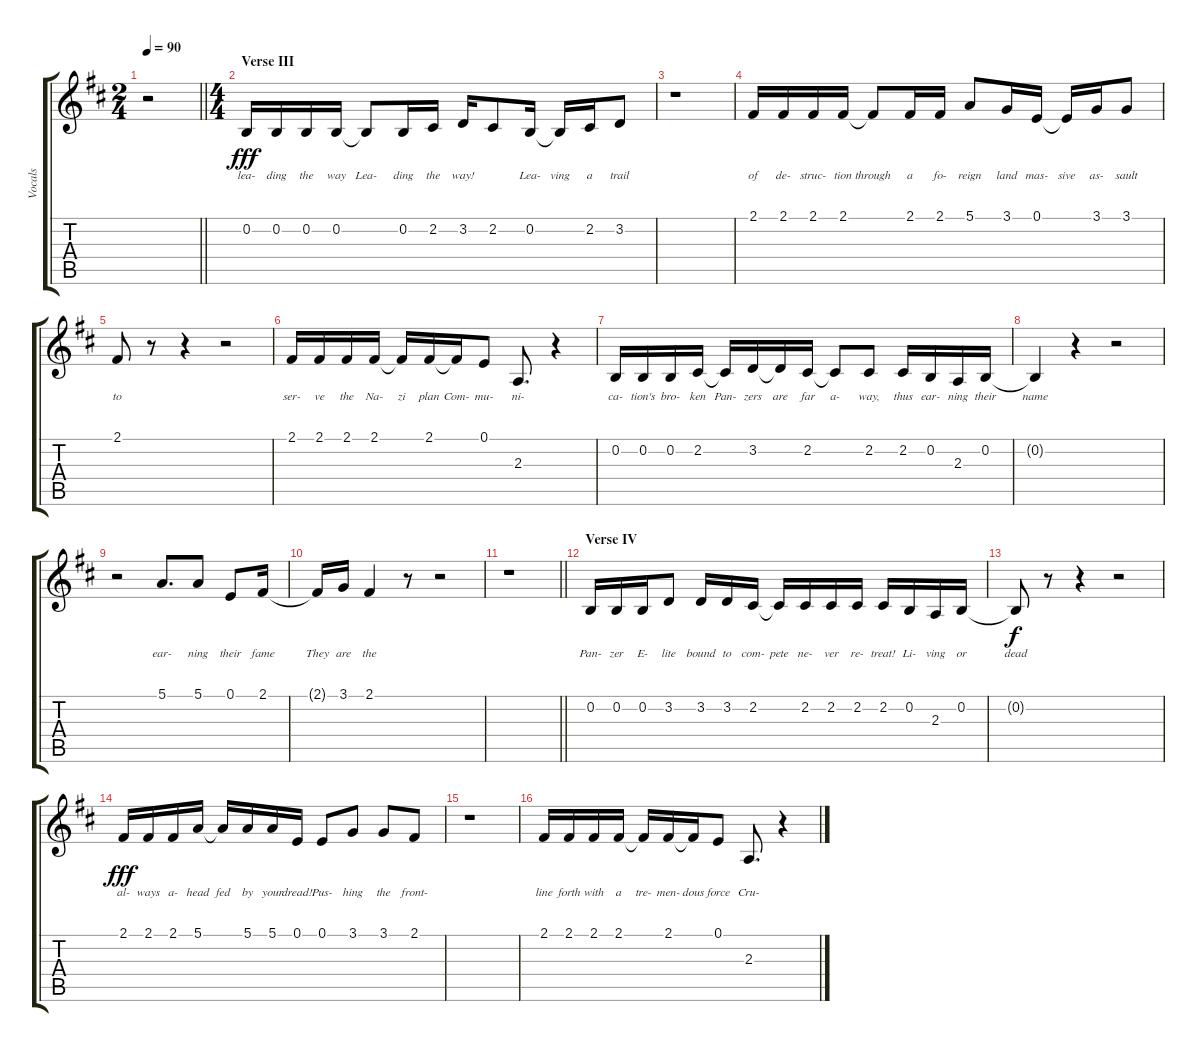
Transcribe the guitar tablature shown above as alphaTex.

\track ("Vocals" "Vocals") {instrument tenorsax}
\staff {score tabs}
\tuning (E4 B3 G3 D3 A2 E2) {hide}
\ts (2 4)
\tempo 90
\clef g2
\barLineRight lightlight
\ks bminor
r.2{dy fff} |
\ts (4 4)
\section ("" "Verse III")
0.2.16{lyrics (0 "lea-") lyrics (1 "") lyrics (2 "") lyrics (3 "") lyrics (4 "")} 0.2.16{lyrics (0 "ding") lyrics (1 "") lyrics (2 "") lyrics (3 "") lyrics (4 "")} 0.2.16{lyrics (0 "the") lyrics (1 "") lyrics (2 "") lyrics (3 "") lyrics (4 "")} 0.2.16{lyrics (0 "way") lyrics (1 "") lyrics (2 "") lyrics (3 "") lyrics (4 "")} 0.2{t}.8{lyrics (0 "Lea-") lyrics (1 "") lyrics (2 "") lyrics (3 "") lyrics (4 "")} 0.2.16{lyrics (0 "ding") lyrics (1 "") lyrics (2 "") lyrics (3 "") lyrics (4 "")} 2.2.16{lyrics (0 "the") lyrics (1 "") lyrics (2 "") lyrics (3 "") lyrics (4 "")} 3.2.16{lyrics (0 "way!") lyrics (1 "") lyrics (2 "") lyrics (3 "") lyrics (4 "")} 2.2.8{lyrics (0 "") lyrics (1 "") lyrics (2 "") lyrics (3 "") lyrics (4 "")} 0.2.16{lyrics (0 "Lea-") lyrics (1 "") lyrics (2 "") lyrics (3 "") lyrics (4 "")} 0.2{t}.16{lyrics (0 "ving") lyrics (1 "") lyrics (2 "") lyrics (3 "") lyrics (4 "")} 2.2.16{lyrics (0 "a") lyrics (1 "") lyrics (2 "") lyrics (3 "") lyrics (4 "")} 3.2.8{lyrics (0 "trail") lyrics (1 "") lyrics (2 "") lyrics (3 "") lyrics (4 "")} |
r.1 |
2.1.16{lyrics (0 "of") lyrics (1 "") lyrics (2 "") lyrics (3 "") lyrics (4 "")} 2.1.16{lyrics (0 "de-") lyrics (1 "") lyrics (2 "") lyrics (3 "") lyrics (4 "")} 2.1.16{lyrics (0 "struc-") lyrics (1 "") lyrics (2 "") lyrics (3 "") lyrics (4 "")} 2.1.16{lyrics (0 "tion") lyrics (1 "") lyrics (2 "") lyrics (3 "") lyrics (4 "")} 2.1{t}.8{lyrics (0 "through") lyrics (1 "") lyrics (2 "") lyrics (3 "") lyrics (4 "")} 2.1.16{lyrics (0 "a") lyrics (1 "") lyrics (2 "") lyrics (3 "") lyrics (4 "")} 2.1.16{lyrics (0 "fo-") lyrics (1 "") lyrics (2 "") lyrics (3 "") lyrics (4 "")} 5.1.8{lyrics (0 "reign") lyrics (1 "") lyrics (2 "") lyrics (3 "") lyrics (4 "")} 3.1.16{lyrics (0 "land") lyrics (1 "") lyrics (2 "") lyrics (3 "") lyrics (4 "")} 0.1.16{lyrics (0 "mas-") lyrics (1 "") lyrics (2 "") lyrics (3 "") lyrics (4 "")} 0.1{t}.16{lyrics (0 "sive") lyrics (1 "") lyrics (2 "") lyrics (3 "") lyrics (4 "")} 3.1.16{lyrics (0 "as-") lyrics (1 "") lyrics (2 "") lyrics (3 "") lyrics (4 "")} 3.1.8{lyrics (0 "sault") lyrics (1 "") lyrics (2 "") lyrics (3 "") lyrics (4 "")} |
2.1.8{lyrics (0 "to") lyrics (1 "") lyrics (2 "") lyrics (3 "") lyrics (4 "")} r.8 r.4 r.2 |
2.1.16{lyrics (0 "ser-") lyrics (1 "") lyrics (2 "") lyrics (3 "") lyrics (4 "")} 2.1.16{lyrics (0 "ve") lyrics (1 "") lyrics (2 "") lyrics (3 "") lyrics (4 "")} 2.1.16{lyrics (0 "the") lyrics (1 "") lyrics (2 "") lyrics (3 "") lyrics (4 "")} 2.1.16{lyrics (0 "Na-") lyrics (1 "") lyrics (2 "") lyrics (3 "") lyrics (4 "")} 2.1{t}.16{lyrics (0 "zi") lyrics (1 "") lyrics (2 "") lyrics (3 "") lyrics (4 "")} 2.1.16{lyrics (0 "plan") lyrics (1 "") lyrics (2 "") lyrics (3 "") lyrics (4 "")} 2.1{t}.16{lyrics (0 "Com-") lyrics (1 "") lyrics (2 "") lyrics (3 "") lyrics (4 "")} 0.1.8{lyrics (0 "mu-") lyrics (1 "") lyrics (2 "") lyrics (3 "") lyrics (4 "")} 2.3.8{d lyrics (0 "ni-") lyrics (1 "") lyrics (2 "") lyrics (3 "") lyrics (4 "")} r.4 |
0.2.16{lyrics (0 "ca-") lyrics (1 "") lyrics (2 "") lyrics (3 "") lyrics (4 "")} 0.2.16{lyrics (0 "tion's") lyrics (1 "") lyrics (2 "") lyrics (3 "") lyrics (4 "")} 0.2.16{lyrics (0 "bro-") lyrics (1 "") lyrics (2 "") lyrics (3 "") lyrics (4 "")} 2.2.16{lyrics (0 "ken") lyrics (1 "") lyrics (2 "") lyrics (3 "") lyrics (4 "")} 2.2{t}.16{lyrics (0 "Pan-") lyrics (1 "") lyrics (2 "") lyrics (3 "") lyrics (4 "")} 3.2.16{lyrics (0 "zers") lyrics (1 "") lyrics (2 "") lyrics (3 "") lyrics (4 "")} 3.2{t}.16{lyrics (0 "are") lyrics (1 "") lyrics (2 "") lyrics (3 "") lyrics (4 "")} 2.2.16{lyrics (0 "far") lyrics (1 "") lyrics (2 "") lyrics (3 "") lyrics (4 "")} 2.2{t}.8{lyrics (0 "a-") lyrics (1 "") lyrics (2 "") lyrics (3 "") lyrics (4 "")} 2.2.8{lyrics (0 "way,") lyrics (1 "") lyrics (2 "") lyrics (3 "") lyrics (4 "")} 2.2.16{lyrics (0 "thus") lyrics (1 "") lyrics (2 "") lyrics (3 "") lyrics (4 "")} 0.2.16{lyrics (0 "ear-") lyrics (1 "") lyrics (2 "") lyrics (3 "") lyrics (4 "")} 2.3.16{lyrics (0 "ning") lyrics (1 "") lyrics (2 "") lyrics (3 "") lyrics (4 "")} 0.2.16{lyrics (0 "their") lyrics (1 "") lyrics (2 "") lyrics (3 "") lyrics (4 "")} |
0.2{t}.4{lyrics (0 "name") lyrics (1 "") lyrics (2 "") lyrics (3 "") lyrics (4 "")} r.4 r.2 |
r.2 5.1.8{d lyrics (0 "ear-") lyrics (1 "") lyrics (2 "") lyrics (3 "") lyrics (4 "")} 5.1.8{lyrics (0 "ning") lyrics (1 "") lyrics (2 "") lyrics (3 "") lyrics (4 "")} 0.1.8{lyrics (0 "their") lyrics (1 "") lyrics (2 "") lyrics (3 "") lyrics (4 "")} 2.1.16{lyrics (0 "fame") lyrics (1 "") lyrics (2 "") lyrics (3 "") lyrics (4 "")} |
2.1{t}.16{lyrics (0 "They") lyrics (1 "") lyrics (2 "") lyrics (3 "") lyrics (4 "")} 3.1.16{lyrics (0 "are") lyrics (1 "") lyrics (2 "") lyrics (3 "") lyrics (4 "")} 2.1.4{lyrics (0 "the") lyrics (1 "") lyrics (2 "") lyrics (3 "") lyrics (4 "")} r.8 r.2 |
\barLineRight lightlight
r.1 |
\section ("" "Verse IV")
0.2.16{lyrics (0 "Pan-") lyrics (1 "") lyrics (2 "") lyrics (3 "") lyrics (4 "")} 0.2.16{lyrics (0 "zer") lyrics (1 "") lyrics (2 "") lyrics (3 "") lyrics (4 "")} 0.2.16{lyrics (0 "E-") lyrics (1 "") lyrics (2 "") lyrics (3 "") lyrics (4 "")} 3.2.8{lyrics (0 "lite") lyrics (1 "") lyrics (2 "") lyrics (3 "") lyrics (4 "")} 3.2.16{lyrics (0 "bound") lyrics (1 "") lyrics (2 "") lyrics (3 "") lyrics (4 "")} 3.2.16{lyrics (0 "to") lyrics (1 "") lyrics (2 "") lyrics (3 "") lyrics (4 "")} 2.2.16{lyrics (0 "com-") lyrics (1 "") lyrics (2 "") lyrics (3 "") lyrics (4 "")} 2.2{t}.16{lyrics (0 "pete") lyrics (1 "") lyrics (2 "") lyrics (3 "") lyrics (4 "")} 2.2.16{lyrics (0 "ne-") lyrics (1 "") lyrics (2 "") lyrics (3 "") lyrics (4 "")} 2.2.16{lyrics (0 "ver") lyrics (1 "") lyrics (2 "") lyrics (3 "") lyrics (4 "")} 2.2.16{lyrics (0 "re-") lyrics (1 "") lyrics (2 "") lyrics (3 "") lyrics (4 "")} 2.2.16{lyrics (0 "treat!") lyrics (1 "") lyrics (2 "") lyrics (3 "") lyrics (4 "")} 0.2.16{lyrics (0 "Li-") lyrics (1 "") lyrics (2 "") lyrics (3 "") lyrics (4 "")} 2.3.16{lyrics (0 "ving") lyrics (1 "") lyrics (2 "") lyrics (3 "") lyrics (4 "")} 0.2.16{lyrics (0 "or") lyrics (1 "") lyrics (2 "") lyrics (3 "") lyrics (4 "")} |
0.2{t}.8{lyrics (0 "dead") lyrics (1 "") lyrics (2 "") lyrics (3 "") lyrics (4 "") dy f} r.8 r.4 r.2 |
2.1.16{lyrics (0 "al-") lyrics (1 "") lyrics (2 "") lyrics (3 "") lyrics (4 "") dy fff} 2.1.16{lyrics (0 "ways") lyrics (1 "") lyrics (2 "") lyrics (3 "") lyrics (4 "")} 2.1.16{lyrics (0 "a-") lyrics (1 "") lyrics (2 "") lyrics (3 "") lyrics (4 "")} 5.1.16{lyrics (0 "head") lyrics (1 "") lyrics (2 "") lyrics (3 "") lyrics (4 "")} 5.1{t}.16{lyrics (0 "fed") lyrics (1 "") lyrics (2 "") lyrics (3 "") lyrics (4 "")} 5.1.16{lyrics (0 "by") lyrics (1 "") lyrics (2 "") lyrics (3 "") lyrics (4 "")} 5.1.16{lyrics (0 "your") lyrics (1 "") lyrics (2 "") lyrics (3 "") lyrics (4 "")} 0.1.16{lyrics (0 "dread!") lyrics (1 "") lyrics (2 "") lyrics (3 "") lyrics (4 "")} 0.1.8{lyrics (0 "Pus-") lyrics (1 "") lyrics (2 "") lyrics (3 "") lyrics (4 "")} 3.1.8{lyrics (0 "hing") lyrics (1 "") lyrics (2 "") lyrics (3 "") lyrics (4 "")} 3.1.8{lyrics (0 "the") lyrics (1 "") lyrics (2 "") lyrics (3 "") lyrics (4 "")} 2.1.8{lyrics (0 "front-") lyrics (1 "") lyrics (2 "") lyrics (3 "") lyrics (4 "")} |
r.1 |
2.1.16{lyrics (0 "line") lyrics (1 "") lyrics (2 "") lyrics (3 "") lyrics (4 "")} 2.1.16{lyrics (0 "forth") lyrics (1 "") lyrics (2 "") lyrics (3 "") lyrics (4 "")} 2.1.16{lyrics (0 "with") lyrics (1 "") lyrics (2 "") lyrics (3 "") lyrics (4 "")} 2.1.16{lyrics (0 "a") lyrics (1 "") lyrics (2 "") lyrics (3 "") lyrics (4 "")} 2.1{t}.16{lyrics (0 "tre-") lyrics (1 "") lyrics (2 "") lyrics (3 "") lyrics (4 "")} 2.1.16{lyrics (0 "men-") lyrics (1 "") lyrics (2 "") lyrics (3 "") lyrics (4 "")} 2.1{t}.16{lyrics (0 "dous") lyrics (1 "") lyrics (2 "") lyrics (3 "") lyrics (4 "")} 0.1.8{lyrics (0 "force") lyrics (1 "") lyrics (2 "") lyrics (3 "") lyrics (4 "")} 2.3.8{d lyrics (0 "Cru-") lyrics (1 "") lyrics (2 "") lyrics (3 "") lyrics (4 "")} r.4
